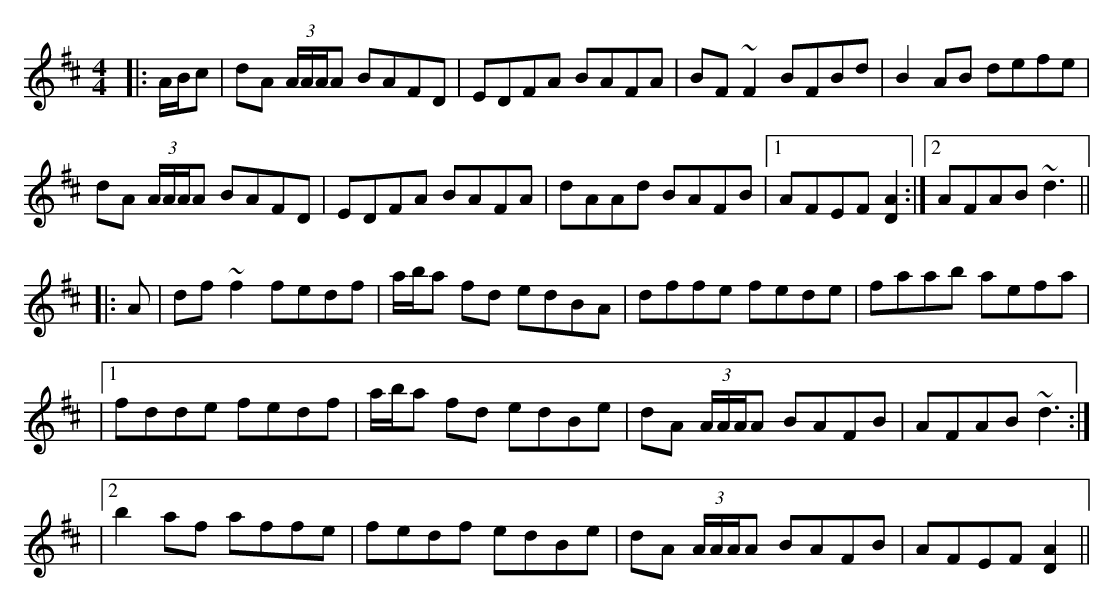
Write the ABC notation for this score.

X:1
M:4/4
K:D
|:A/B/c|dA (3A/A/A/A BAFD|EDFA BAFA|BF ~F2 BFBd|B2 AB defe|
dA (3A/A/A/A BAFD|EDFA BAFA|dAAd BAFB|1 AFEF [D2A2]:|2 AFAB ~d3||
|:A|df ~f2 fedf|a/b/a fd edBA|dffe fede|faab aefa|
|1 fdde fedf|a/b/a fd edBe|dA (3A/A/A/A BAFB|AFAB ~d3:|
|2b2 af affe|fedf edBe|dA (3A/A/A/A BAFB|AFEF [D2A2]||
